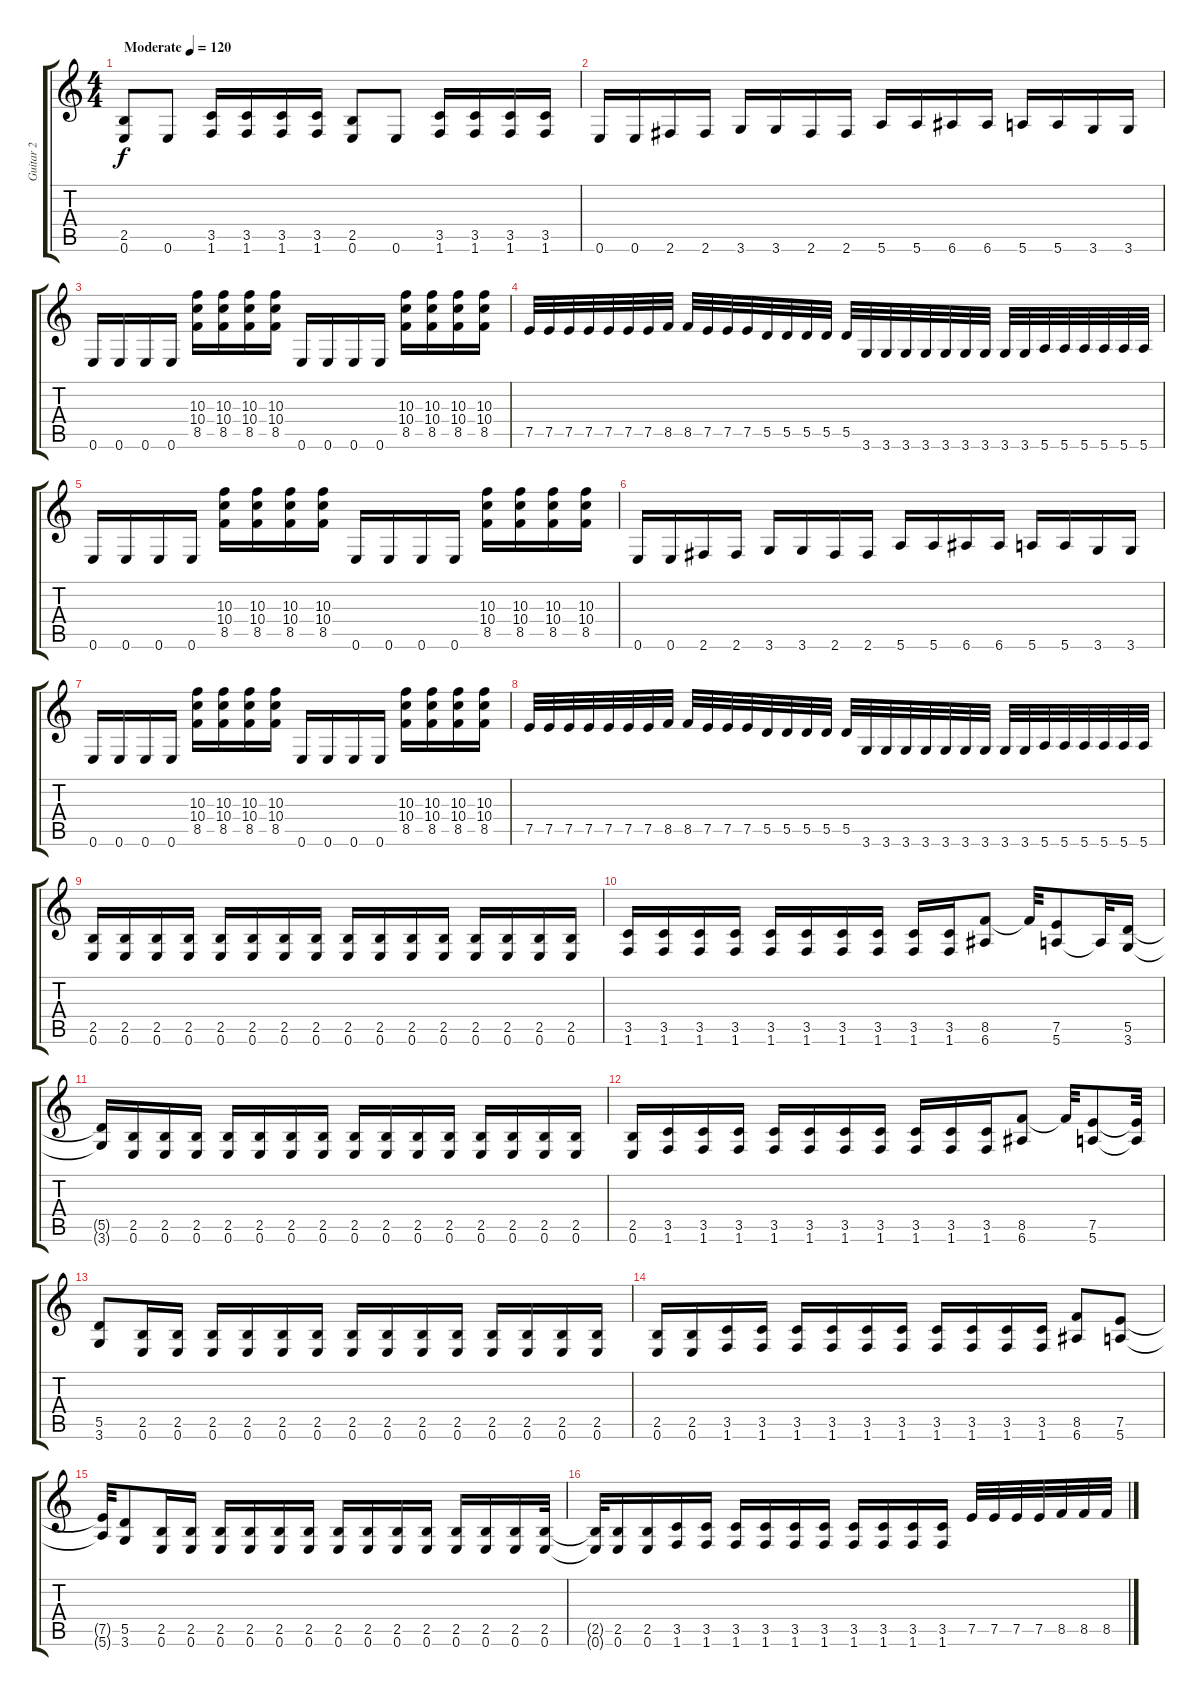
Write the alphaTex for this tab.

\track ("Guitar 2" "Guitar 2") {instrument distortionguitar}
\staff {score tabs}
\tuning (E4 B3 G3 D3 A2 E2) {hide}
\ts (4 4)
\tempo (120 "Moderate")
\clef g2
\ks c
(2.5 0.6).8{dy f instrument distortionguitar} 0.6.8 (3.5 1.6).16 (3.5 1.6).16 (3.5 1.6).16 (3.5 1.6).16 (2.5 0.6).8 0.6.8 (3.5 1.6).16 (3.5 1.6).16 (3.5 1.6).16 (3.5 1.6).16 |
0.6.16 0.6.16 2.6.16 2.6.16 3.6.16 3.6.16 2.6.16 2.6.16 5.6.16 5.6.16 6.6.16 6.6.16 5.6.16 5.6.16 3.6.16 3.6.16 |
0.6.16 0.6.16 0.6.16 0.6.16 (10.3 10.4 8.5).16 (10.3 10.4 8.5).16 (10.3 10.4 8.5).16 (10.3 10.4 8.5).16 0.6.16 0.6.16 0.6.16 0.6.16 (10.3 10.4 8.5).16 (10.3 10.4 8.5).16 (10.3 10.4 8.5).16 (10.3 10.4 8.5).16 |
7.5.32 7.5.32 7.5.32 7.5.32 7.5.32 7.5.32 7.5.32 8.5.32 8.5.32 7.5.32 7.5.32 7.5.32 5.5.32 5.5.32 5.5.32 5.5.32 5.5.32 3.6.32 3.6.32 3.6.32 3.6.32 3.6.32 3.6.32 3.6.32 3.6.32 3.6.32 5.6.32 5.6.32 5.6.32 5.6.32 5.6.32 5.6.32 |
0.6.16 0.6.16 0.6.16 0.6.16 (10.3 10.4 8.5).16 (10.3 10.4 8.5).16 (10.3 10.4 8.5).16 (10.3 10.4 8.5).16 0.6.16 0.6.16 0.6.16 0.6.16 (10.3 10.4 8.5).16 (10.3 10.4 8.5).16 (10.3 10.4 8.5).16 (10.3 10.4 8.5).16 |
0.6.16 0.6.16 2.6.16 2.6.16 3.6.16 3.6.16 2.6.16 2.6.16 5.6.16 5.6.16 6.6.16 6.6.16 5.6.16 5.6.16 3.6.16 3.6.16 |
0.6.16 0.6.16 0.6.16 0.6.16 (10.3 10.4 8.5).16 (10.3 10.4 8.5).16 (10.3 10.4 8.5).16 (10.3 10.4 8.5).16 0.6.16 0.6.16 0.6.16 0.6.16 (10.3 10.4 8.5).16 (10.3 10.4 8.5).16 (10.3 10.4 8.5).16 (10.3 10.4 8.5).16 |
7.5.32 7.5.32 7.5.32 7.5.32 7.5.32 7.5.32 7.5.32 8.5.32 8.5.32 7.5.32 7.5.32 7.5.32 5.5.32 5.5.32 5.5.32 5.5.32 5.5.32 3.6.32 3.6.32 3.6.32 3.6.32 3.6.32 3.6.32 3.6.32 3.6.32 3.6.32 5.6.32 5.6.32 5.6.32 5.6.32 5.6.32 5.6.32 |
(2.5 0.6).16 (2.5 0.6).16 (2.5 0.6).16 (2.5 0.6).16 (2.5 0.6).16 (2.5 0.6).16 (2.5 0.6).16 (2.5 0.6).16 (2.5 0.6).16 (2.5 0.6).16 (2.5 0.6).16 (2.5 0.6).16 (2.5 0.6).16 (2.5 0.6).16 (2.5 0.6).16 (2.5 0.6).16 |
(3.5 1.6).16 (3.5 1.6).16 (3.5 1.6).16 (3.5 1.6).16 (3.5 1.6).16 (3.5 1.6).16 (3.5 1.6).16 (3.5 1.6).16 (3.5 1.6).16 (3.5 1.6).16 (8.5 6.6).8 8.5{t}.32 (7.5 5.6).8 5.6{t}.32 (5.5 3.6).16 |
(5.5{t} 3.6{t}).16 (2.5 0.6).16 (2.5 0.6).16 (2.5 0.6).16 (2.5 0.6).16 (2.5 0.6).16 (2.5 0.6).16 (2.5 0.6).16 (2.5 0.6).16 (2.5 0.6).16 (2.5 0.6).16 (2.5 0.6).16 (2.5 0.6).16 (2.5 0.6).16 (2.5 0.6).16 (2.5 0.6).16 |
(2.5 0.6).16 (3.5 1.6).16 (3.5 1.6).16 (3.5 1.6).16 (3.5 1.6).16 (3.5 1.6).16 (3.5 1.6).16 (3.5 1.6).16 (3.5 1.6).16 (3.5 1.6).16 (3.5 1.6).16 (8.5 6.6).8 8.5{t}.32 (7.5 5.6).8 (7.5{t} 5.6{t}).32 |
(5.5 3.6).8 (2.5 0.6).16 (2.5 0.6).16 (2.5 0.6).16 (2.5 0.6).16 (2.5 0.6).16 (2.5 0.6).16 (2.5 0.6).16 (2.5 0.6).16 (2.5 0.6).16 (2.5 0.6).16 (2.5 0.6).16 (2.5 0.6).16 (2.5 0.6).16 (2.5 0.6).16 |
(2.5 0.6).16 (2.5 0.6).16 (3.5 1.6).16 (3.5 1.6).16 (3.5 1.6).16 (3.5 1.6).16 (3.5 1.6).16 (3.5 1.6).16 (3.5 1.6).16 (3.5 1.6).16 (3.5 1.6).16 (3.5 1.6).16 (8.5 6.6).8 (7.5 5.6).8 |
(7.5{t} 5.6{t}).32 (5.5 3.6).8 (2.5 0.6).16 (2.5 0.6).16 (2.5 0.6).16 (2.5 0.6).16 (2.5 0.6).16 (2.5 0.6).16 (2.5 0.6).16 (2.5 0.6).16 (2.5 0.6).16 (2.5 0.6).16 (2.5 0.6).16 (2.5 0.6).16 (2.5 0.6).16 (2.5 0.6).32 |
(2.5{t} 0.6{t}).32 (2.5 0.6).16 (2.5 0.6).16 (3.5 1.6).16 (3.5 1.6).16 (3.5 1.6).16 (3.5 1.6).16 (3.5 1.6).16 (3.5 1.6).16 (3.5 1.6).16 (3.5 1.6).16 (3.5 1.6).16 (3.5 1.6).16 7.5.32 7.5.32 7.5.32 7.5.32 8.5.32 8.5.32 8.5.32
